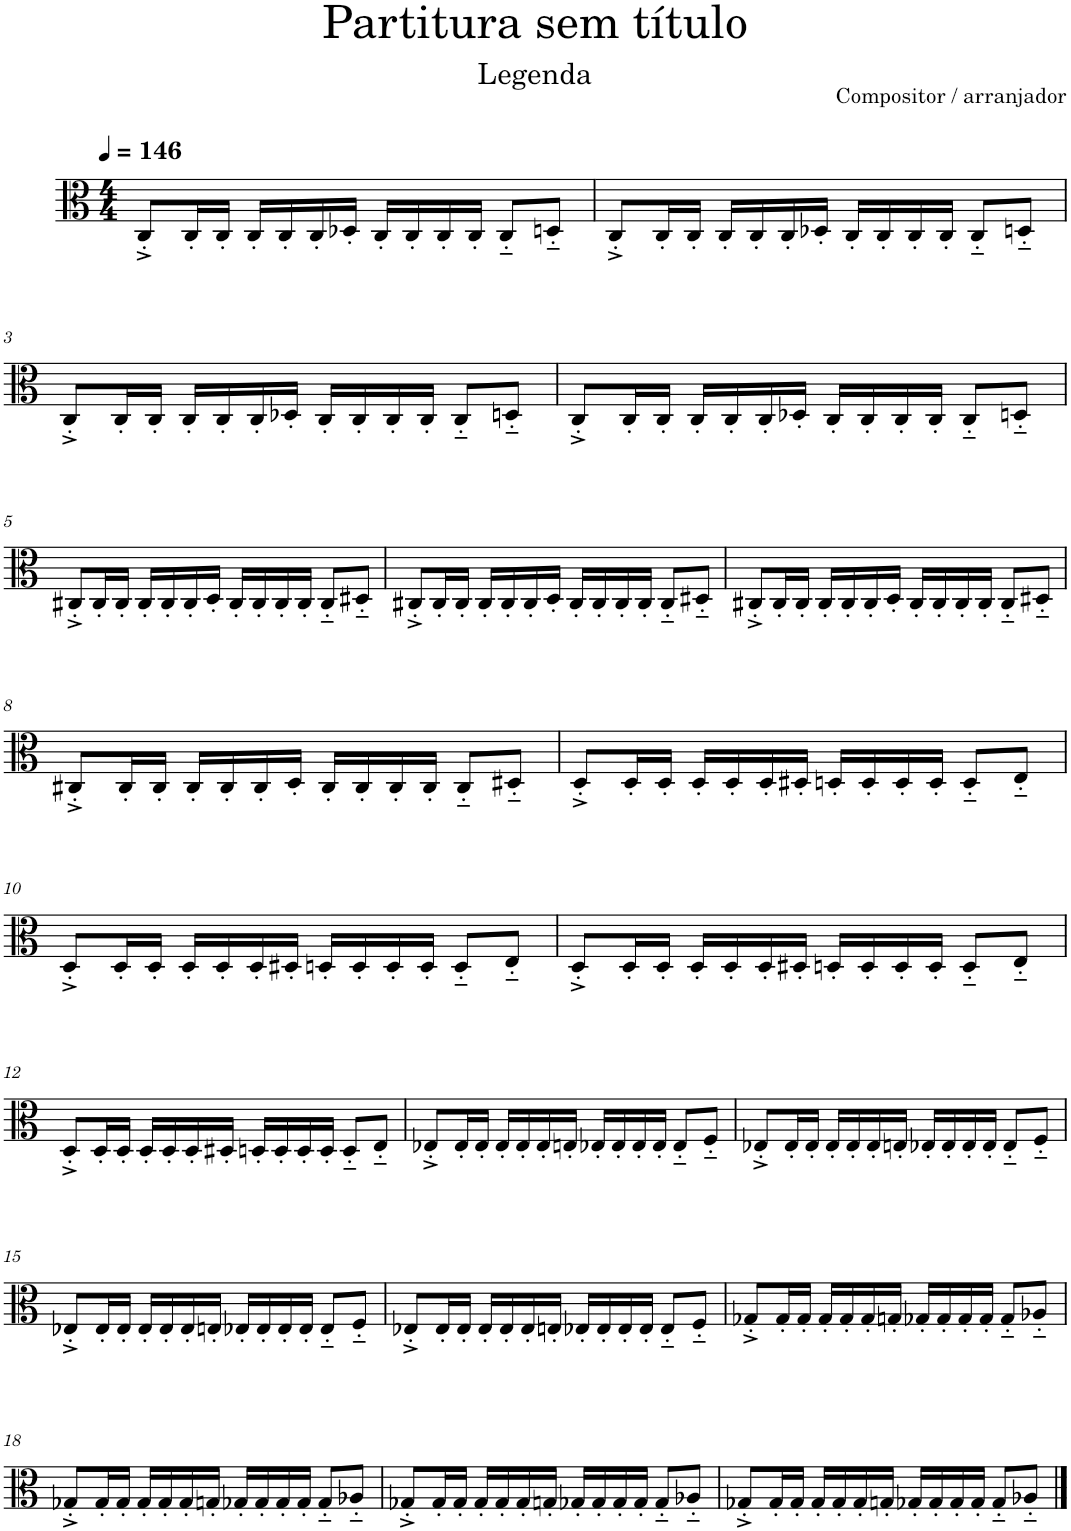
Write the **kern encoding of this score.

**kern
*part1
*staff1
*I"Viola
*I'Vla.
*clefC3
*k[]
*M4/4
*MM146
=1
8C'^/L
16C'/L
16C'/JJ
16C'/LL
16C'/
16C'/
16D-X'/JJ
16C'/LL
16C'/
16C'/
16C'/JJ
8C'~/L
8Dn'~/J
=2
8C'^/L
16C'/L
16C'/JJ
16C'/LL
16C'/
16C'/
16D-X'/JJ
16C'/LL
16C'/
16C'/
16C'/JJ
8C'~/L
8Dn'~/J
!!LO:LB:g=z
=3
8C'^/L
16C'/L
16C'/JJ
16C'/LL
16C'/
16C'/
16D-X'/JJ
16C'/LL
16C'/
16C'/
16C'/JJ
8C'~/L
8Dn'~/J
=4
8C'^/L
16C'/L
16C'/JJ
16C'/LL
16C'/
16C'/
16D-X'/JJ
16C'/LL
16C'/
16C'/
16C'/JJ
8C'~/L
8Dn'~/J
!!LO:LB:g=z
=5
8C#X'^/L
16C#'/L
16C#'/JJ
16C#'/LL
16C#'/
16C#'/
16D'/JJ
16C#'/LL
16C#'/
16C#'/
16C#'/JJ
8C#'~/L
8D#X'~/J
=6
8C#X'^/L
16C#'/L
16C#'/JJ
16C#'/LL
16C#'/
16C#'/
16D'/JJ
16C#'/LL
16C#'/
16C#'/
16C#'/JJ
8C#'~/L
8D#X'~/J
=7
8C#X'^/L
16C#'/L
16C#'/JJ
16C#'/LL
16C#'/
16C#'/
16D'/JJ
16C#'/LL
16C#'/
16C#'/
16C#'/JJ
8C#'~/L
8D#X'~/J
!!LO:LB:g=z
=8
8C#X'^/L
16C#'/L
16C#'/JJ
16C#'/LL
16C#'/
16C#'/
16D'/JJ
16C#'/LL
16C#'/
16C#'/
16C#'/JJ
8C#'~/L
8D#X'~/J
=9
8D'^/L
16D'/L
16D'/JJ
16D'/LL
16D'/
16D'/
16D#X'/JJ
16Dn'/LL
16D'/
16D'/
16D'/JJ
8D'~/L
8E'~/J
!!LO:LB:g=z
=10
8D'^/L
16D'/L
16D'/JJ
16D'/LL
16D'/
16D'/
16D#X'/JJ
16Dn'/LL
16D'/
16D'/
16D'/JJ
8D'~/L
8E'~/J
=11
8D'^/L
16D'/L
16D'/JJ
16D'/LL
16D'/
16D'/
16D#X'/JJ
16Dn'/LL
16D'/
16D'/
16D'/JJ
8D'~/L
8E'~/J
!!LO:LB:g=z
=12
8D'^/L
16D'/L
16D'/JJ
16D'/LL
16D'/
16D'/
16D#X'/JJ
16Dn'/LL
16D'/
16D'/
16D'/JJ
8D'~/L
8E'~/J
=13
8E-X'^/L
16E-'/L
16E-'/JJ
16E-'/LL
16E-'/
16E-'/
16En'/JJ
16E-X'/LL
16E-'/
16E-'/
16E-'/JJ
8E-'~/L
8F'~/J
=14
8E-X'^/L
16E-'/L
16E-'/JJ
16E-'/LL
16E-'/
16E-'/
16En'/JJ
16E-X'/LL
16E-'/
16E-'/
16E-'/JJ
8E-'~/L
8F'~/J
!!LO:LB:g=z
=15
8E-X'^/L
16E-'/L
16E-'/JJ
16E-'/LL
16E-'/
16E-'/
16En'/JJ
16E-X'/LL
16E-'/
16E-'/
16E-'/JJ
8E-'~/L
8F'~/J
=16
8E-X'^/L
16E-'/L
16E-'/JJ
16E-'/LL
16E-'/
16E-'/
16En'/JJ
16E-X'/LL
16E-'/
16E-'/
16E-'/JJ
8E-'~/L
8F'~/J
=17
8G-X'^/L
16G-'/L
16G-'/JJ
16G-'/LL
16G-'/
16G-'/
16Gn'/JJ
16G-X'/LL
16G-'/
16G-'/
16G-'/JJ
8G-'~/L
8A-X'~/J
!!LO:LB:g=z
=18
8G-X'^/L
16G-'/L
16G-'/JJ
16G-'/LL
16G-'/
16G-'/
16Gn'/JJ
16G-X'/LL
16G-'/
16G-'/
16G-'/JJ
8G-'~/L
8A-X'~/J
=19
8G-X'^/L
16G-'/L
16G-'/JJ
16G-'/LL
16G-'/
16G-'/
16Gn'/JJ
16G-X'/LL
16G-'/
16G-'/
16G-'/JJ
8G-'~/L
8A-X'~/J
=20
8G-X'^/L
16G-'/L
16G-'/JJ
16G-'/LL
16G-'/
16G-'/
16Gn'/JJ
16G-X'/LL
16G-'/
16G-'/
16G-'/JJ
8G-'~/L
8A-X'~/J
==
*-
